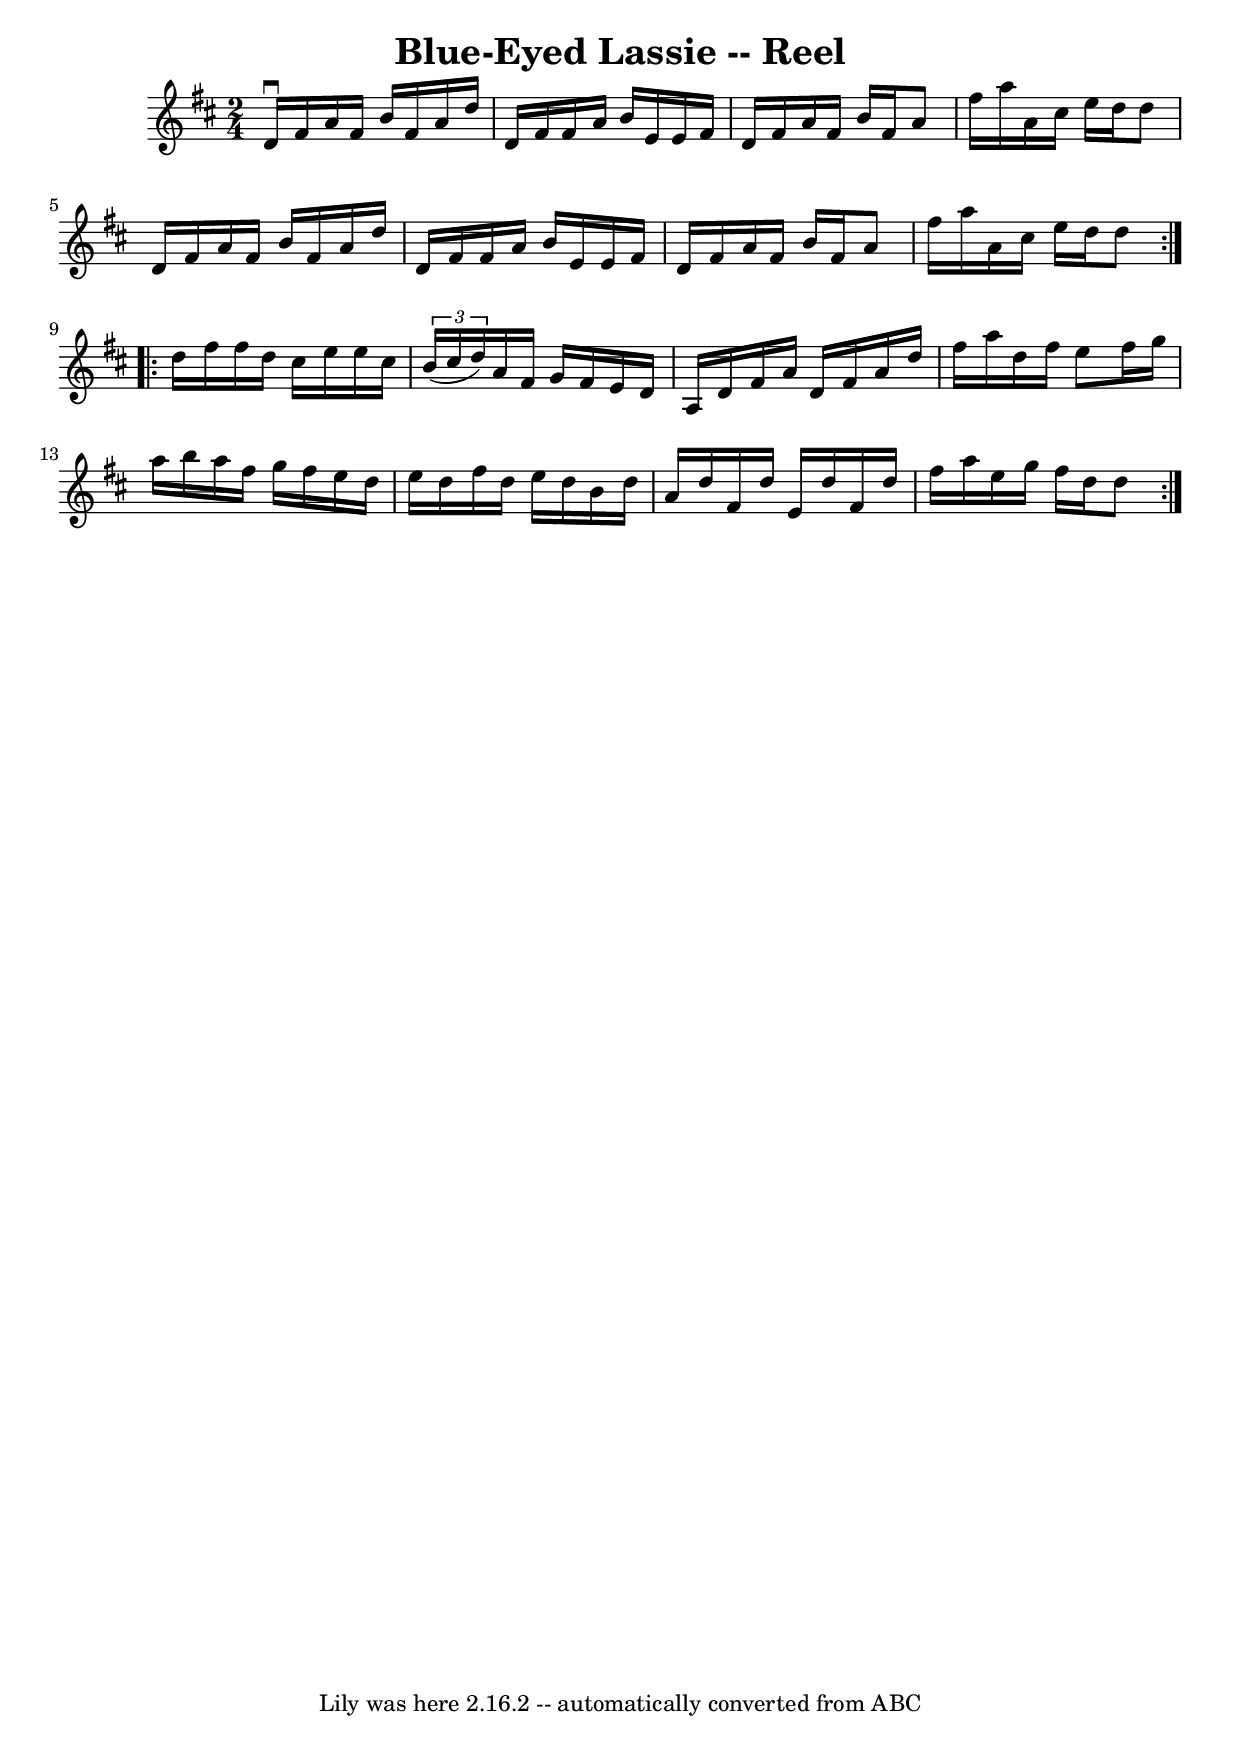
\version "2.7.40"
\include "Mammoth.ily"
\header {
	%% book = "Ryan's Mammoth Collection"
	crossRefNumber = "1"
	footnotes = "\\\\46"
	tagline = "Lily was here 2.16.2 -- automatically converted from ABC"
	title = "Blue-Eyed Lassie -- Reel"
}
voicedefault =  {
\set Score.defaultBarType = "empty"

\repeat volta 2 {
\time 2/4 \key d \major d'16^\downbow fis'16 a'16 fis'16 b'16    
fis'16 a'16 d''16    |
 d'16 fis'16 fis'16 a'16 b'16  
 e'16 e'16 fis'16    |
 d'16 fis'16 a'16 fis'16 b'16 
 fis'16 a'8    |
 fis''16 a''16 a'16 cis''16 e''16    
d''16 d''8    |
 d'16 fis'16 a'16 fis'16 b'16    
fis'16 a'16 d''16    |
 d'16 fis'16 fis'16 a'16 b'16  
 e'16 e'16 fis'16    |
 d'16 fis'16 a'16 fis'16 b'16 
 fis'16 a'8    |
 fis''16 a''16 a'16 cis''16 e''16    
d''16 d''8    }     \repeat volta 2 { d''16 fis''16 fis''16 d''16 
 cis''16 e''16 e''16 cis''16    |
   \times 2/3 { b'16 (
cis''16 d''16) } a'16 fis'16 g'16 fis'16 e'16 d'16    
|
 a16 d'16 fis'16 a'16 d'16 fis'16 a'16 d''16    
|
 fis''16 a''16 d''16 fis''16 e''8 fis''16 g''16    
|
 a''16 b''16 a''16 fis''16 g''16 fis''16 e''16    
d''16    |
 e''16 d''16 fis''16 d''16 e''16 d''16    
b'16 d''16    |
 a'16 d''16 fis'16 d''16 e'16 d''16   
 fis'16 d''16    |
 fis''16 a''16 e''16 g''16 fis''16    
d''16 d''8    }   
}

\score{
    <<

	\context Staff="default"
	{
	    \voicedefault 
	}

    >>
	\layout {
	}
	\midi {}
}
